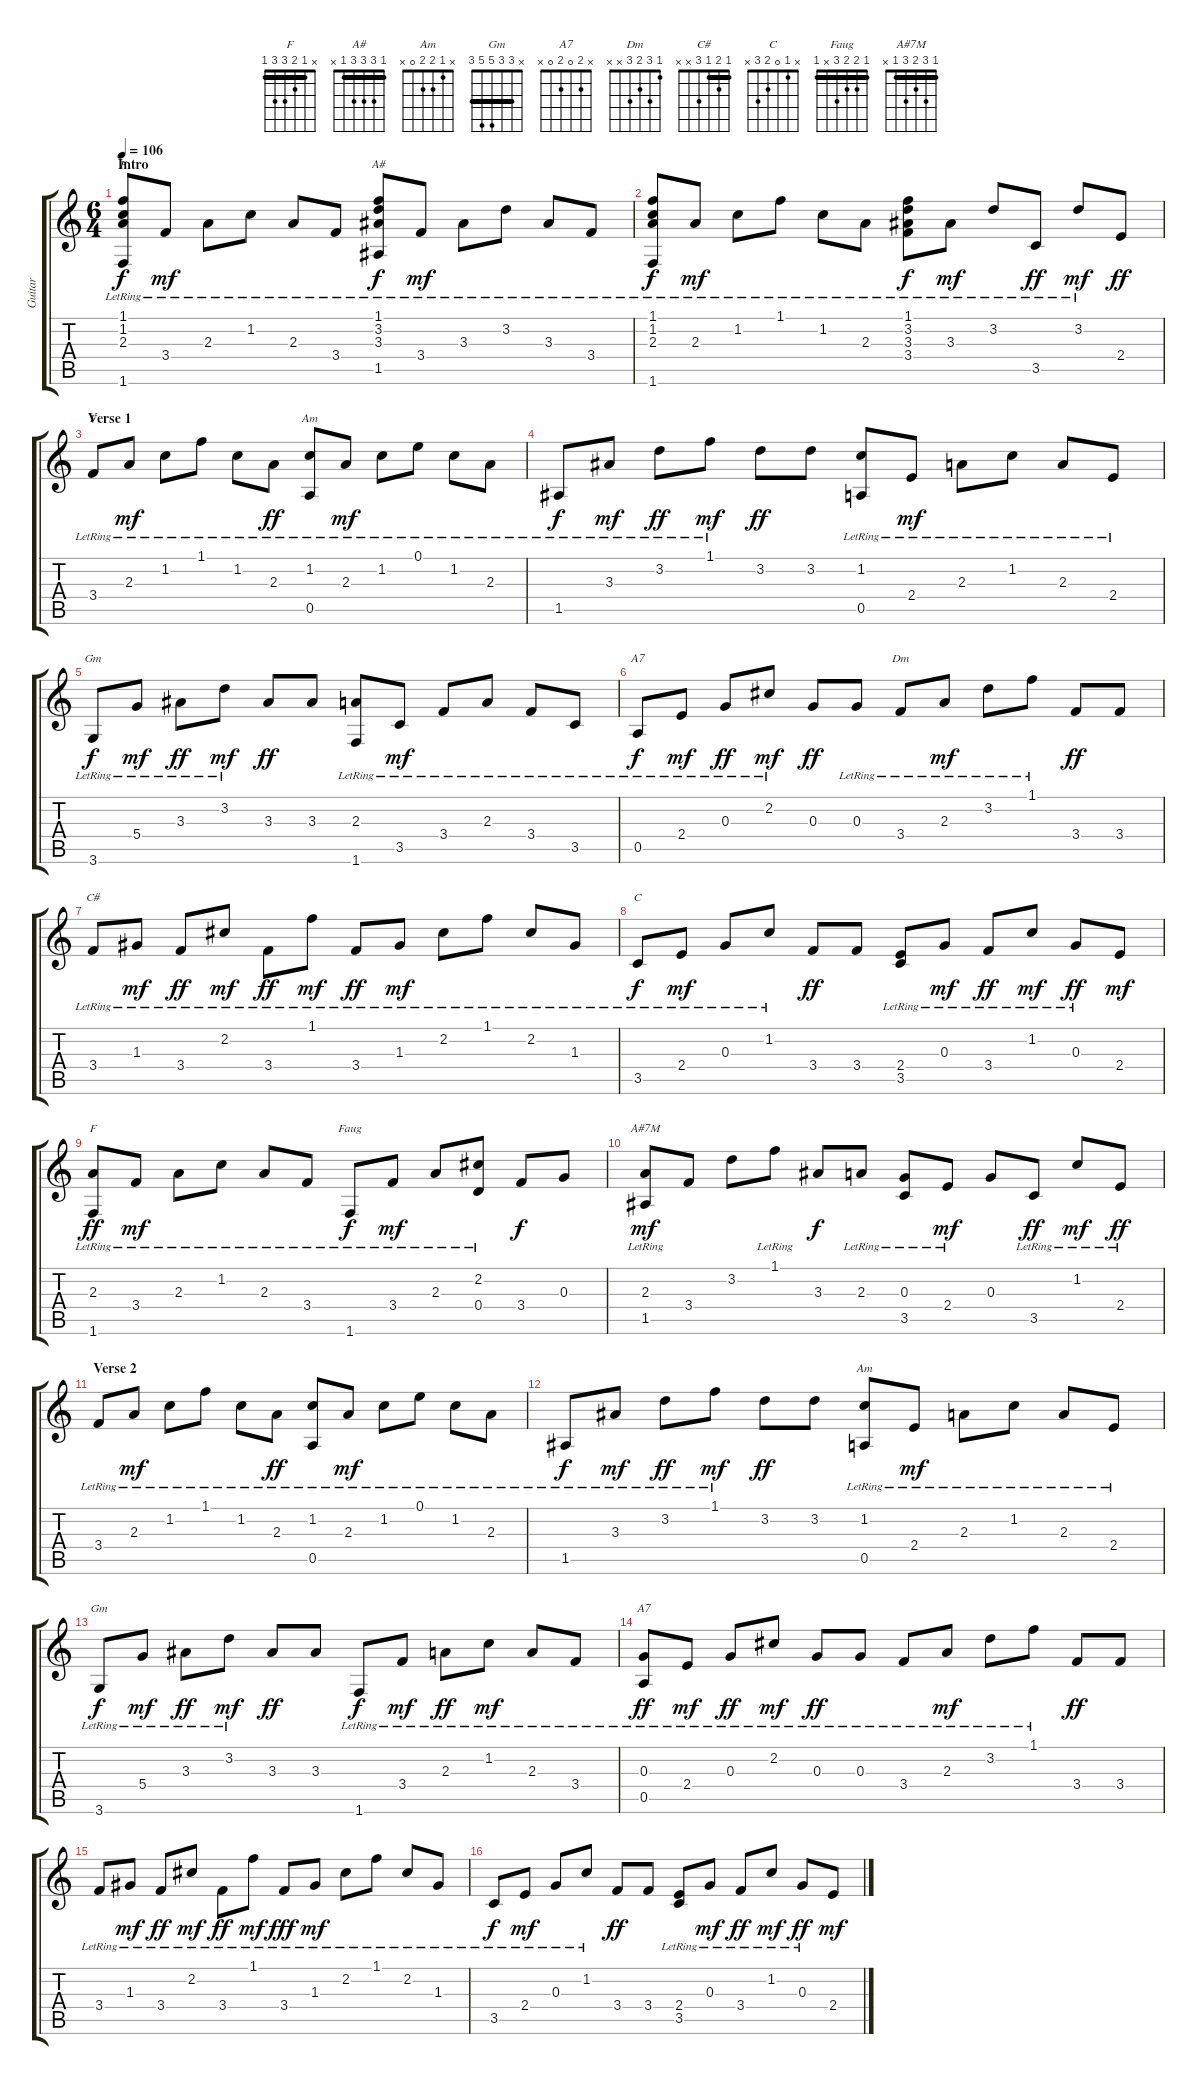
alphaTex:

\track ("Guitar" "Guitar") {instrument acousticguitarsteel}
\staff {score tabs}
\tuning (E4 B3 G3 D3 A2 E2) {hide}
\chord ("F" 1 1 2 3 3 1) {barre 1}
\chord ("A#" 1 3 3 3 1 x) {barre 1}
\chord ("F" 1 1 2 3 x x) {barre 1}
\chord ("Am" 0 1 2 2 0 x)
\chord ("Gm" 3 3 3 5 5 3) {barre 3}
\chord ("A7" 0 2 0 2 0 x)
\chord ("Dm" 1 3 2 3 x x)
\chord ("C#" 1 2 1 3 x x) {barre 1}
\chord ("C" x 1 0 2 3 x)
\chord ("F" x 1 2 3 3 1) {barre 1}
\chord ("Faug" 1 2 2 3 x 1) {barre 1}
\chord ("A#7M" 1 3 2 3 1 x) {barre 1}
\chord ("Am" x 1 2 2 0 x)
\chord ("Gm" x 3 3 5 5 3) {barre 3}
\chord ("A7" x 2 0 2 0 x)
\ts (6 4)
\section ("" "Intro")
\tempo 106
\clef g2
\ks c
(1.1{lr} 1.2{lr} 2.3{lr} 1.6{lr}).8{ch "F" dy f volume 13 instrument acousticguitarsteel} 3.4{lr}.8{dy mf} 2.3{lr}.8 1.2{lr}.8 2.3{lr}.8 3.4{lr}.8 (1.1{lr} 3.2{lr} 3.3{lr} 1.5{lr}).8{ch "A#" dy f} 3.4{lr}.8{dy mf} 3.3{lr}.8 3.2{lr}.8 3.3{lr}.8 3.4{lr}.8 |
(1.1{lr} 1.2{lr} 2.3{lr} 1.6{lr}).8{dy f} 2.3{lr}.8{dy mf} 1.2{lr}.8 1.1{lr}.8 1.2{lr}.8 2.3{lr}.8 (1.1{lr} 3.2{lr} 3.3 3.4{lr}).8{dy f} 3.3{lr}.8{dy mf} 3.2{lr}.8 3.5{lr}.8{dy ff} 3.2{lr}.8{dy mf} 2.4.8{dy ff} |
\section ("" "Verse 1")
3.4{lr}.8{ch "F"} 2.3{lr}.8{dy mf} 1.2{lr}.8 1.1{lr}.8 1.2{lr}.8 2.3{lr}.8{dy ff} (1.2{lr} 0.5{lr}).8{ch "Am"} 2.3{lr}.8{dy mf} 1.2{lr}.8 0.1{lr}.8 1.2{lr}.8 2.3{lr}.8 |
1.5{lr}.8{dy f} 3.3{lr}.8{dy mf} 3.2{lr}.8{dy ff} 1.1{lr}.8{dy mf} 3.2.8{dy ff} 3.2.8 (1.2{lr} 0.5{lr}).8 2.4{lr}.8{dy mf} 2.3{lr}.8 1.2{lr}.8 2.3{lr}.8 2.4{lr}.8 |
3.6{lr}.8{ch "Gm" dy f} 5.4{lr}.8{dy mf} 3.3{lr}.8{dy ff} 3.2{lr}.8{dy mf} 3.3.8{dy ff} 3.3.8 (2.3{lr} 1.6{lr}).8 3.5{lr}.8{dy mf} 3.4{lr}.8 2.3{lr}.8 3.4{lr}.8 3.5{lr}.8 |
0.5{lr}.8{ch "A7" dy f} 2.4{lr}.8{dy mf} 0.3{lr}.8{dy ff} 2.2{lr}.8{dy mf} 0.3.8{dy ff} 0.3{lr}.8 3.4{lr}.8{ch "Dm"} 2.3{lr}.8{dy mf} 3.2{lr}.8 1.1{lr}.8 3.4.8{dy ff} 3.4.8 |
3.4{lr}.8{ch "C#"} 1.3{lr}.8{dy mf} 3.4{lr}.8{dy ff} 2.2{lr}.8{dy mf} 3.4{lr}.8{dy ff} 1.1{lr}.8{dy mf} 3.4{lr}.8{dy ff} 1.3{lr}.8{dy mf} 2.2{lr}.8 1.1{lr}.8 2.2{lr}.8 1.3{lr}.8 |
3.5{lr}.8{ch "C" dy f} 2.4{lr}.8{dy mf} 0.3{lr}.8 1.2{lr}.8 3.4.8{dy ff} 3.4.8 (2.4{lr} 3.5{lr}).8 0.3{lr}.8{dy mf} 3.4{lr}.8{dy ff} 1.2{lr}.8{dy mf} 0.3{lr}.8{dy ff} 2.4.8{dy mf} |
(2.3{lr} 1.6{lr}).8{ch "F" dy ff} 3.4{lr}.8{dy mf} 2.3{lr}.8 1.2{lr}.8 2.3{lr}.8 3.4{lr}.8 1.6{lr}.8{ch "Faug" dy f} 3.4{lr}.8{dy mf} 2.3{lr}.8 (2.2{lr} 0.4).8 3.4.8{dy f} 0.3.8 |
(2.3{lr} 1.5{lr}).8{ch "A#7M" dy mf} 3.4.8 3.2.8 1.1{lr}.8 3.3.8{dy f} 2.3{lr}.8 (0.3{lr} 3.5{lr}).8 2.4{lr}.8{dy mf} 0.3.8 3.5{lr}.8{dy ff} 1.2{lr}.8{dy mf} 2.4{lr}.8{dy ff} |
\section ("" "Verse 2")
3.4{lr}.8 2.3{lr}.8{dy mf} 1.2{lr}.8 1.1{lr}.8 1.2{lr}.8 2.3{lr}.8{dy ff} (1.2{lr} 0.5{lr}).8 2.3{lr}.8{dy mf} 1.2{lr}.8 0.1{lr}.8 1.2{lr}.8 2.3{lr}.8 |
1.5{lr}.8{dy f} 3.3{lr}.8{dy mf} 3.2{lr}.8{dy ff} 1.1{lr}.8{dy mf} 3.2.8{dy ff} 3.2.8 (1.2{lr} 0.5{lr}).8{ch "Am"} 2.4{lr}.8{dy mf} 2.3{lr}.8 1.2{lr}.8 2.3{lr}.8 2.4{lr}.8 |
3.6{lr}.8{ch "Gm" dy f} 5.4{lr}.8{dy mf} 3.3{lr}.8{dy ff} 3.2{lr}.8{dy mf} 3.3.8{dy ff} 3.3.8 1.6{lr}.8{dy f} 3.4{lr}.8{dy mf} 2.3{lr}.8{dy ff} 1.2{lr}.8{dy mf} 2.3{lr}.8 3.4{lr}.8 |
(0.3 0.5{lr}).8{ch "A7" dy ff} 2.4{lr}.8{dy mf} 0.3{lr}.8{dy ff} 2.2{lr}.8{dy mf} 0.3{lr}.8{dy ff} 0.3{lr}.8 3.4{lr}.8 2.3{lr}.8{dy mf} 3.2{lr}.8 1.1{lr}.8 3.4.8{dy ff} 3.4.8 |
3.4{lr}.8 1.3{lr}.8{dy mf} 3.4{lr}.8{dy ff} 2.2{lr}.8{dy mf} 3.4{lr}.8{dy ff} 1.1{lr}.8{dy mf} 3.4{lr}.8{dy fff} 1.3{lr}.8{dy mf} 2.2{lr}.8 1.1{lr}.8 2.2{lr}.8 1.3{lr}.8 |
3.5{lr}.8{dy f} 2.4{lr}.8{dy mf} 0.3{lr}.8 1.2{lr}.8 3.4.8{dy ff} 3.4.8 (2.4{lr} 3.5{lr}).8 0.3{lr}.8{dy mf} 3.4{lr}.8{dy ff} 1.2{lr}.8{dy mf} 0.3{lr}.8{dy ff} 2.4.8{dy mf}
